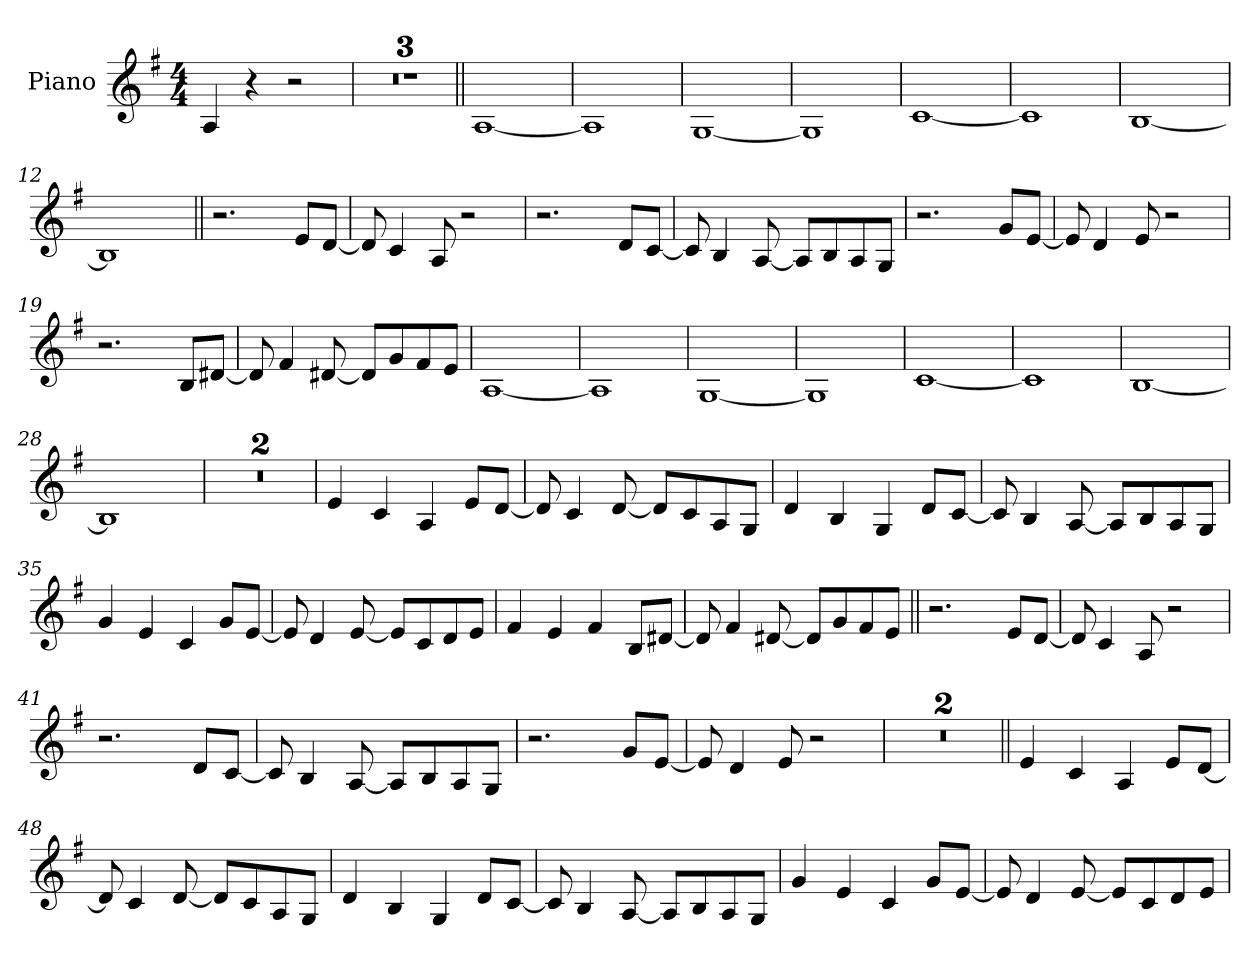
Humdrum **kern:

**kern
*part1
*staff1
*I"Piano
*I'Pno.
*clefG2
*k[f#]
*M4/4
*MM156
=1
4A
4r
2r
=2
1r
=3
1r
=4
1r
=5||
[1A
=6
1A]
=7
[1G
=8
1G]
=9
[1c
=10
1c]
=11
[1B
=12
1B]
=13||
2.r
8eL
[8dJ
=14
8d]
4c
8A
2r
=15
2.r
8dL
[8cJ
=16
8c]
4B
[8A
8AL]
8B
8A
8GJ
=17
2.r
8gL
[8eJ
=18
8e]
4d
8e
2r
=19
2.r
8BL
[8d#XJ
=20
8d#]
4f#
[8d#X
8d#L]
8g
8f#
8eJ
=21
[1A
=22
1A]
=23
[1G
=24
1G]
=25
[1c
=26
1c]
=27
[1B
=28
1B]
=29
1r
=30
1r
=31
4e
4c
4A
8eL
[8dJ
=32
8d]
4c
[8d
8dL]
8c
8A
8GJ
=33
4d
4B
4G
8dL
[8cJ
=34
8c]
4B
[8A
8AL]
8B
8A
8GJ
=35
4g
4e
4c
8gL
[8eJ
=36
8e]
4d
[8e
8eL]
8c
8d
8eJ
=37
4f#
4e
4f#
8BL
[8d#XJ
=38
8d#]
4f#
[8d#X
8d#L]
8g
8f#
8eJ
=39||
2.r
8eL
[8dJ
=40
8d]
4c
8A
2r
=41
2.r
8dL
[8cJ
=42
8c]
4B
[8A
8AL]
8B
8A
8GJ
=43
2.r
8gL
[8eJ
=44
8e]
4d
8e
2r
=45
1r
=46
1r
=47||
4e
4c
4A
8eL
[8dJ
=48
8d]
4c
[8d
8dL]
8c
8A
8GJ
=49
4d
4B
4G
8dL
[8cJ
=50
8c]
4B
[8A
8AL]
8B
8A
8GJ
=51
4g
4e
4c
8gL
[8eJ
=52
8e]
4d
[8e
8eL]
8c
8d
8eJ
=
*-
